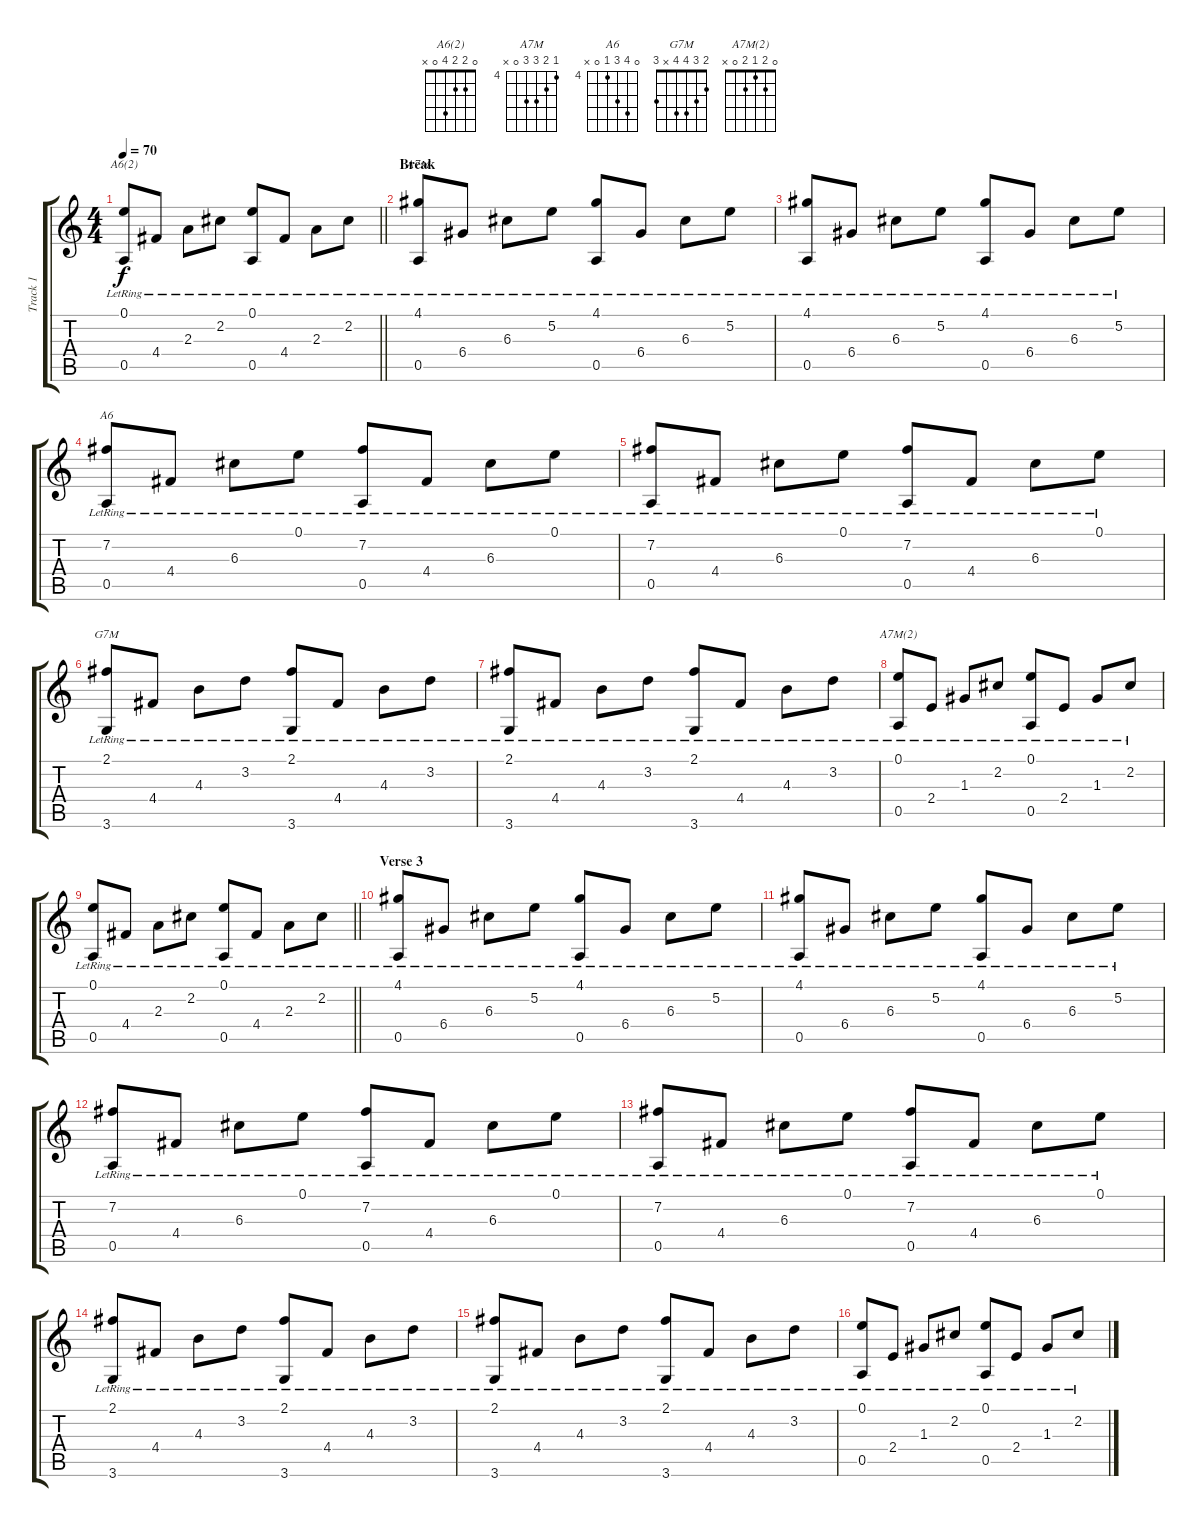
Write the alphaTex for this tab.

\track ("Track 1" "Track 1") {instrument acousticguitarnylon}
\staff {score tabs}
\tuning (E4 B3 G3 D3 A2 E2) {hide}
\chord ("A6(2)" 0 2 2 4 0 x)
\chord ("A7M" 4 5 6 6 0 x) {firstfret 4}
\chord ("A6" 0 7 6 4 0 x) {firstfret 4}
\chord ("G7M" 2 3 4 4 x 3)
\chord ("A7M(2)" 0 2 1 2 0 x)
\ts (4 4)
\tempo 70
\clef g2
\barLineRight lightlight
\ks c
(0.1{lr} 0.5{lr}).8{ch "A6(2)" dy f} 4.4{lr}.8 2.3{lr}.8 2.2{lr}.8 (0.1{lr} 0.5{lr}).8 4.4{lr}.8 2.3{lr}.8 2.2{lr}.8 |
\section ("" "Break")
(4.1{lr} 0.5{lr}).8{ch "A7M"} 6.4{lr}.8 6.3{lr}.8 5.2{lr}.8 (4.1{lr} 0.5{lr}).8 6.4{lr}.8 6.3{lr}.8 5.2{lr}.8 |
(4.1{lr} 0.5{lr}).8 6.4{lr}.8 6.3{lr}.8 5.2{lr}.8 (4.1{lr} 0.5{lr}).8 6.4{lr}.8 6.3{lr}.8 5.2{lr}.8 |
(7.2{lr} 0.5{lr}).8{ch "A6"} 4.4{lr}.8 6.3{lr}.8 0.1{lr}.8 (7.2{lr} 0.5{lr}).8 4.4{lr}.8 6.3{lr}.8 0.1{lr}.8 |
(7.2{lr} 0.5{lr}).8 4.4{lr}.8 6.3{lr}.8 0.1{lr}.8 (7.2{lr} 0.5{lr}).8 4.4{lr}.8 6.3{lr}.8 0.1{lr}.8 |
(2.1{lr} 3.6{lr}).8{ch "G7M"} 4.4{lr}.8 4.3{lr}.8 3.2{lr}.8 (2.1{lr} 3.6{lr}).8 4.4{lr}.8 4.3{lr}.8 3.2{lr}.8 |
(2.1{lr} 3.6{lr}).8 4.4{lr}.8 4.3{lr}.8 3.2{lr}.8 (2.1{lr} 3.6{lr}).8 4.4{lr}.8 4.3{lr}.8 3.2{lr}.8 |
(0.1{lr} 0.5{lr}).8{ch "A7M(2)"} 2.4{lr}.8 1.3{lr}.8 2.2{lr}.8 (0.1{lr} 0.5{lr}).8 2.4{lr}.8 1.3{lr}.8 2.2{lr}.8 |
\barLineRight lightlight
(0.1{lr} 0.5{lr}).8 4.4{lr}.8 2.3{lr}.8 2.2{lr}.8 (0.1{lr} 0.5{lr}).8 4.4{lr}.8 2.3{lr}.8 2.2{lr}.8 |
\section ("" "Verse 3")
(4.1{lr} 0.5{lr}).8 6.4{lr}.8 6.3{lr}.8 5.2{lr}.8 (4.1{lr} 0.5{lr}).8 6.4{lr}.8 6.3{lr}.8 5.2{lr}.8 |
(4.1{lr} 0.5{lr}).8 6.4{lr}.8 6.3{lr}.8 5.2{lr}.8 (4.1{lr} 0.5{lr}).8 6.4{lr}.8 6.3{lr}.8 5.2{lr}.8 |
(7.2{lr} 0.5{lr}).8 4.4{lr}.8 6.3{lr}.8 0.1{lr}.8 (7.2{lr} 0.5{lr}).8 4.4{lr}.8 6.3{lr}.8 0.1{lr}.8 |
(7.2{lr} 0.5{lr}).8 4.4{lr}.8 6.3{lr}.8 0.1{lr}.8 (7.2{lr} 0.5{lr}).8 4.4{lr}.8 6.3{lr}.8 0.1{lr}.8 |
(2.1{lr} 3.6{lr}).8 4.4{lr}.8 4.3{lr}.8 3.2{lr}.8 (2.1{lr} 3.6{lr}).8 4.4{lr}.8 4.3{lr}.8 3.2{lr}.8 |
(2.1{lr} 3.6{lr}).8 4.4{lr}.8 4.3{lr}.8 3.2{lr}.8 (2.1{lr} 3.6{lr}).8 4.4{lr}.8 4.3{lr}.8 3.2{lr}.8 |
(0.1{lr} 0.5{lr}).8 2.4{lr}.8 1.3{lr}.8 2.2{lr}.8 (0.1{lr} 0.5{lr}).8 2.4{lr}.8 1.3{lr}.8 2.2{lr}.8
